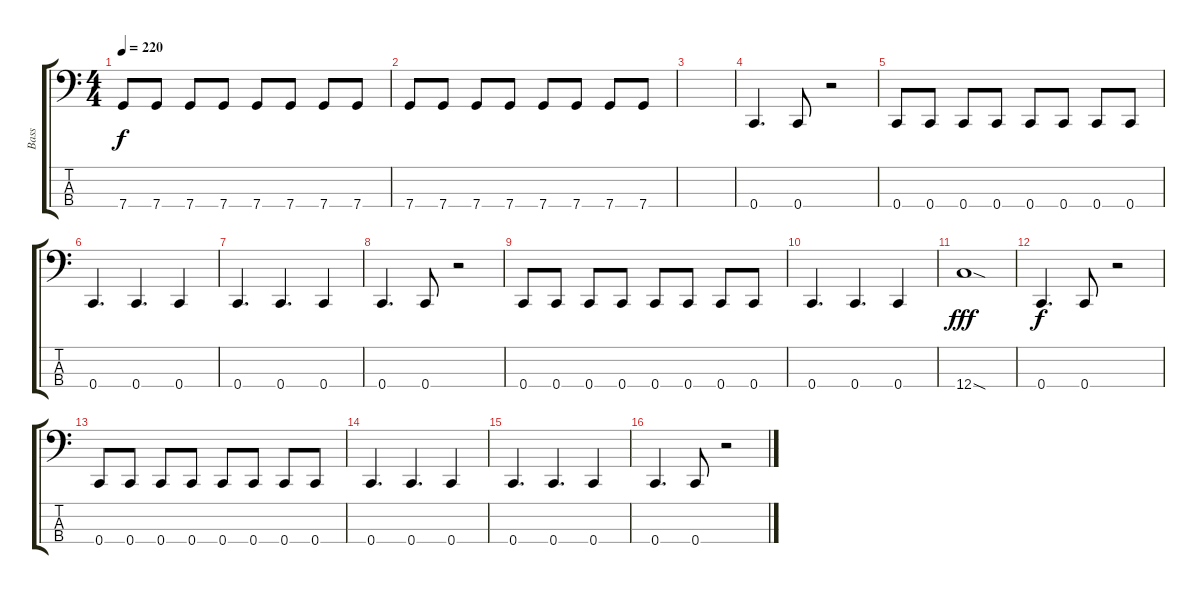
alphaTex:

\track ("Bass" "Bass") {instrument electricbasspick}
\staff {score tabs}
\tuning (F2 C2 G1 C1) {hide}
\ts (4 4)
\tempo 220
\clef f4
\ks c
7.4.8{dy f} 7.4.8 7.4.8 7.4.8 7.4.8 7.4.8 7.4.8 7.4.8 |
7.4.8 7.4.8 7.4.8 7.4.8 7.4.8 7.4.8 7.4.8 7.4.8 |
|
0.4.4{d} 0.4.8 r.2 |
0.4.8 0.4.8 0.4.8 0.4.8 0.4.8 0.4.8 0.4.8 0.4.8 |
0.4.4{d} 0.4.4{d} 0.4.4 |
0.4.4{d} 0.4.4{d} 0.4.4 |
0.4.4{d} 0.4.8 r.2 |
0.4.8 0.4.8 0.4.8 0.4.8 0.4.8 0.4.8 0.4.8 0.4.8 |
0.4.4{d} 0.4.4{d} 0.4.4 |
12.4{sod}.1{dy fff} |
0.4.4{d dy f} 0.4.8 r.2 |
0.4.8 0.4.8 0.4.8 0.4.8 0.4.8 0.4.8 0.4.8 0.4.8 |
0.4.4{d} 0.4.4{d} 0.4.4 |
0.4.4{d} 0.4.4{d} 0.4.4 |
0.4.4{d} 0.4.8 r.2
